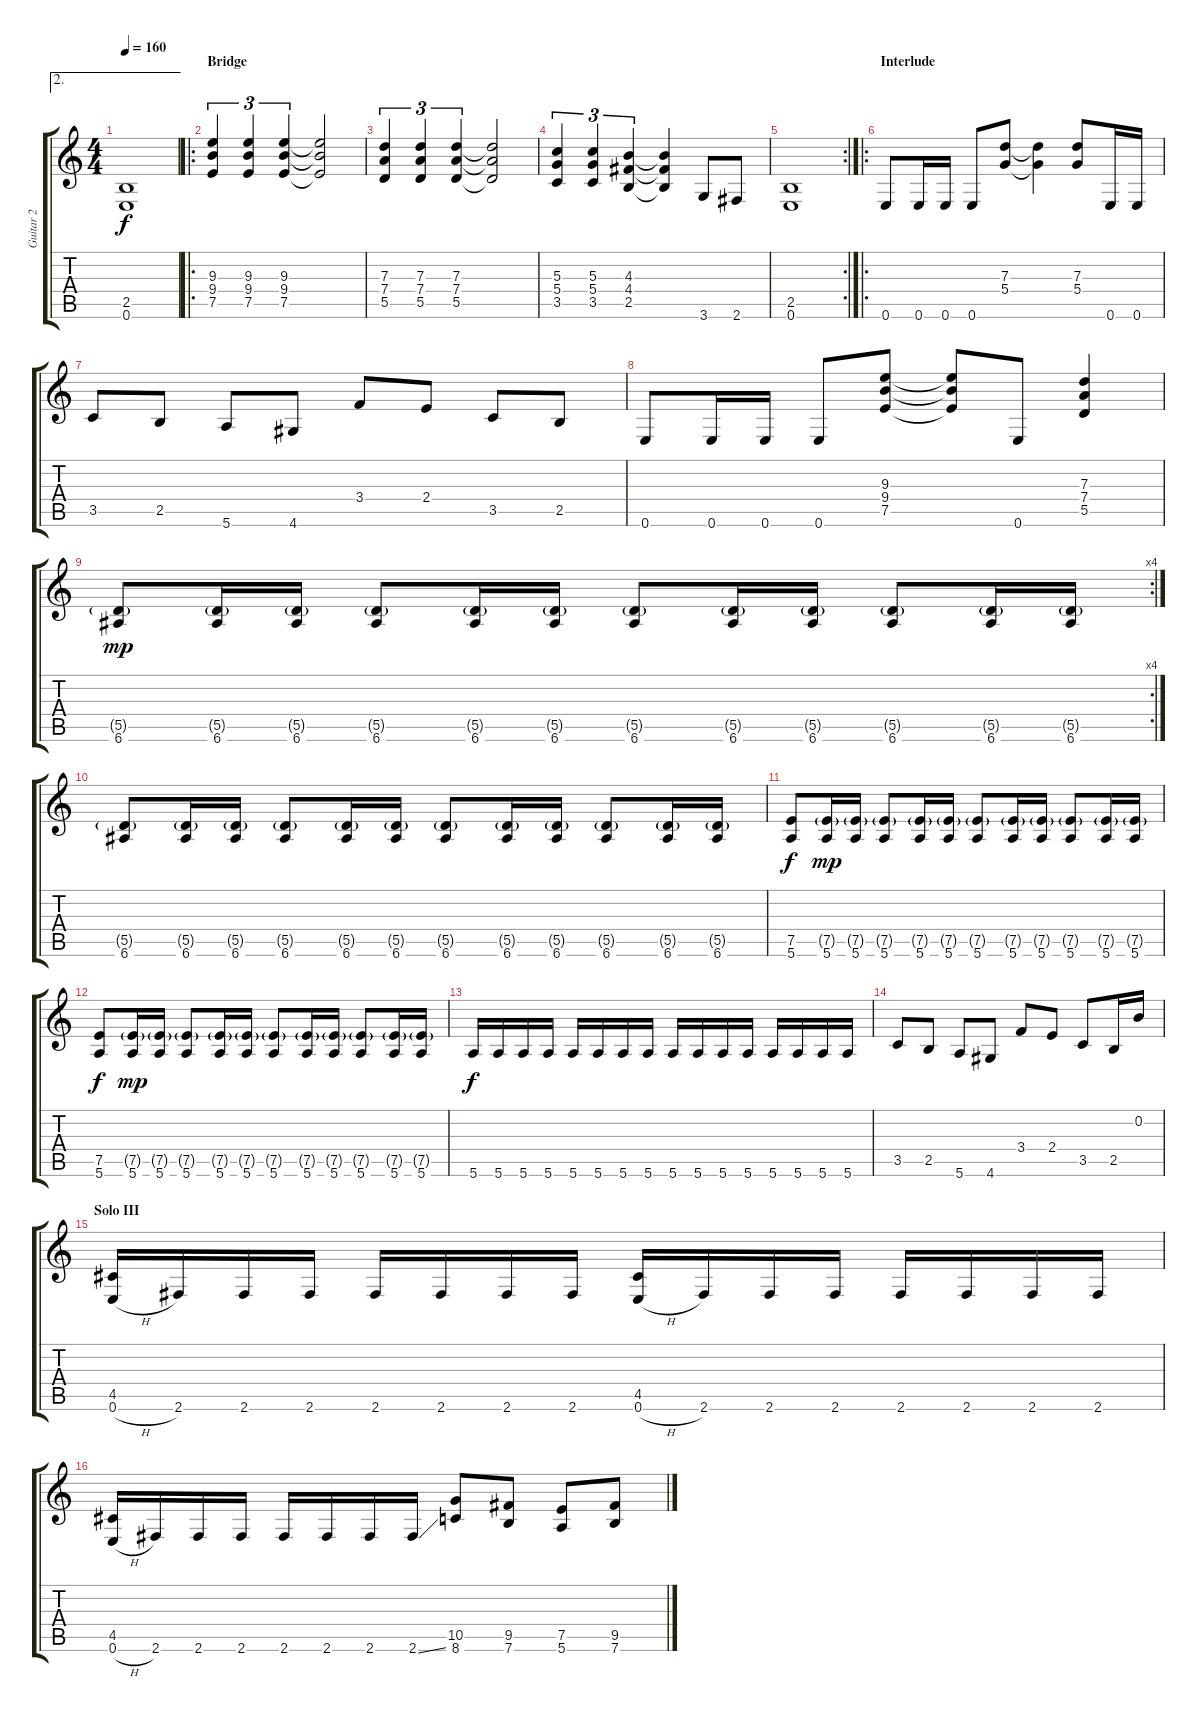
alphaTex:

\track ("Guitar 2" "Guitar 2") {instrument overdrivenguitar}
\staff {score tabs}
\tuning (E4 B3 G3 D3 A2 E2) {hide}
\ae 2
\ts (4 4)
\tempo 160
\clef g2
\ks c
(2.5 0.6).1{dy f} |
\ro
\section ("" "Bridge")
(9.3 9.4 7.5).4{tu (3 2)} (9.3 9.4 7.5).4{tu (3 2)} (9.3 9.4 7.5).4{tu (3 2)} (9.3{t} 9.4{t} 7.5{t}).2 |
(7.3 7.4 5.5).4{tu (3 2)} (7.3 7.4 5.5).4{tu (3 2)} (7.3 7.4 5.5).4{tu (3 2)} (7.3{t} 7.4{t} 5.5{t}).2 |
(5.3 5.4 3.5).4{tu (3 2)} (5.3 5.4 3.5).4{tu (3 2)} (4.3 4.4 2.5).4{tu (3 2)} (4.3{t} 4.4{t} 2.5{t}).4 3.6.8 2.6.8 |
\rc 2
(2.5 0.6).1 |
\ro
\section ("" "Interlude")
0.6.8 0.6.16 0.6.16 0.6.8 (7.3 5.4).8 (7.3{t} 5.4{t}).4 (7.3 5.4).8 0.6.16 0.6.16 |
3.5.8 2.5.8 5.6.8 4.6.8 3.4.8 2.4.8 3.5.8 2.5.8 |
0.6.8 0.6.16 0.6.16 0.6.8 (9.3 9.4 7.5).8 (9.3{t} 9.4{t} 7.5{t}).8 0.6.8 (7.3 7.4 5.5).4 |
\rc 4
(5.5{g} 6.6).8{dy mp} (5.5{g} 6.6).16 (5.5{g} 6.6).16 (5.5{g} 6.6).8 (5.5{g} 6.6).16 (5.5{g} 6.6).16 (5.5{g} 6.6).8 (5.5{g} 6.6).16 (5.5{g} 6.6).16 (5.5{g} 6.6).8 (5.5{g} 6.6).16 (5.5{g} 6.6).16 |
(5.5{g} 6.6).8 (5.5{g} 6.6).16 (5.5{g} 6.6).16 (5.5{g} 6.6).8 (5.5{g} 6.6).16 (5.5{g} 6.6).16 (5.5{g} 6.6).8 (5.5{g} 6.6).16 (5.5{g} 6.6).16 (5.5{g} 6.6).8 (5.5{g} 6.6).16 (5.5{g} 6.6).16 |
(7.5 5.6).8{dy f} (7.5{g} 5.6).16{dy mp} (7.5{g} 5.6).16 (7.5{g} 5.6).8 (7.5{g} 5.6).16 (7.5{g} 5.6).16 (7.5{g} 5.6).8 (7.5{g} 5.6).16 (7.5{g} 5.6).16 (7.5{g} 5.6).8 (7.5{g} 5.6).16 (7.5{g} 5.6).16 |
(7.5 5.6).8{dy f} (7.5{g} 5.6).16{dy mp} (7.5{g} 5.6).16 (7.5{g} 5.6).8 (7.5{g} 5.6).16 (7.5{g} 5.6).16 (7.5{g} 5.6).8 (7.5{g} 5.6).16 (7.5{g} 5.6).16 (7.5{g} 5.6).8 (7.5{g} 5.6).16 (7.5{g} 5.6).16 |
5.6.16{dy f} 5.6.16 5.6.16 5.6.16 5.6.16 5.6.16 5.6.16 5.6.16 5.6.16 5.6.16 5.6.16 5.6.16 5.6.16 5.6.16 5.6.16 5.6.16 |
3.5.8 2.5.8 5.6.8 4.6.8 3.4.8 2.4.8 3.5.8 2.5.16 0.2.16 |
\section ("" "Solo III")
(4.5 0.6{h}).16 2.6.16 2.6.16 2.6.16 2.6.16 2.6.16 2.6.16 2.6.16 (4.5 0.6{h}).16 2.6.16 2.6.16 2.6.16 2.6.16 2.6.16 2.6.16 2.6.16 |
(4.5 0.6{h}).16 2.6.16 2.6.16 2.6.16 2.6.16 2.6.16 2.6.16 2.6{ss}.16 (10.5 8.6).8 (9.5 7.6).8 (7.5 5.6).8 (9.5 7.6).8
